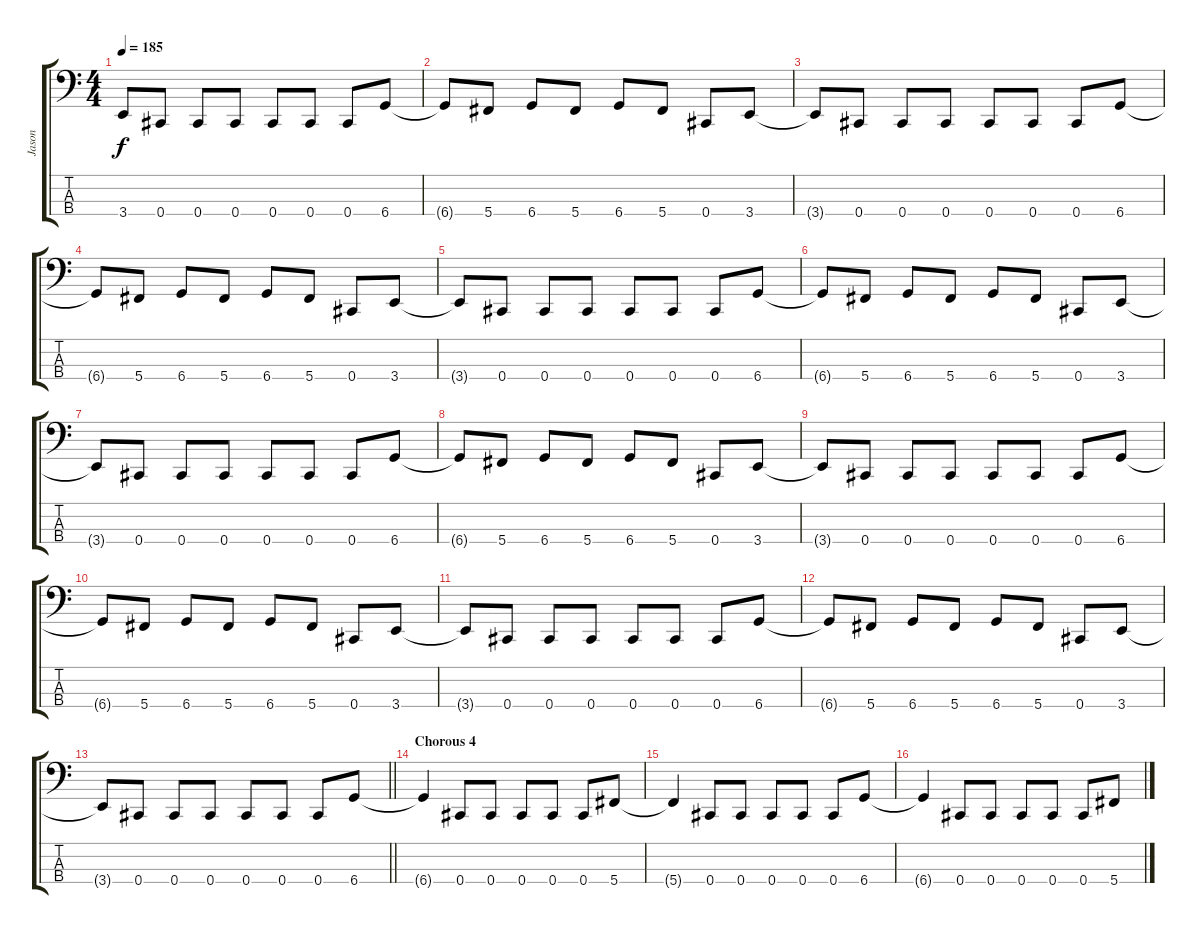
\track ("Jason" "Jason") {instrument electricbassfinger}
\staff {score tabs}
\tuning (E2 B1 Gb1 Db1) {hide}
\ts (4 4)
\tempo 185
\clef f4
\ks c
3.4{t}.8{dy f} 0.4.8 0.4.8 0.4.8 0.4.8 0.4.8 0.4.8 6.4.8 |
6.4{t}.8 5.4.8 6.4.8 5.4.8 6.4.8 5.4.8 0.4.8 3.4.8 |
3.4{t}.8 0.4.8 0.4.8 0.4.8 0.4.8 0.4.8 0.4.8 6.4.8 |
6.4{t}.8 5.4.8 6.4.8 5.4.8 6.4.8 5.4.8 0.4.8 3.4.8 |
3.4{t}.8 0.4.8 0.4.8 0.4.8 0.4.8 0.4.8 0.4.8 6.4.8 |
6.4{t}.8 5.4.8 6.4.8 5.4.8 6.4.8 5.4.8 0.4.8 3.4.8 |
3.4{t}.8 0.4.8 0.4.8 0.4.8 0.4.8 0.4.8 0.4.8 6.4.8 |
6.4{t}.8 5.4.8 6.4.8 5.4.8 6.4.8 5.4.8 0.4.8 3.4.8 |
3.4{t}.8 0.4.8 0.4.8 0.4.8 0.4.8 0.4.8 0.4.8 6.4.8 |
6.4{t}.8 5.4.8 6.4.8 5.4.8 6.4.8 5.4.8 0.4.8 3.4.8 |
3.4{t}.8 0.4.8 0.4.8 0.4.8 0.4.8 0.4.8 0.4.8 6.4.8 |
6.4{t}.8 5.4.8 6.4.8 5.4.8 6.4.8 5.4.8 0.4.8 3.4.8 |
\barLineRight lightlight
3.4{t}.8 0.4.8 0.4.8 0.4.8 0.4.8 0.4.8 0.4.8 6.4.8 |
\section ("" "Chorous 4")
6.4{t}.4 0.4.8 0.4.8 0.4.8 0.4.8 0.4.8 5.4.8 |
5.4{t}.4 0.4.8 0.4.8 0.4.8 0.4.8 0.4.8 6.4.8 |
6.4{t}.4 0.4.8 0.4.8 0.4.8 0.4.8 0.4.8 5.4.8
